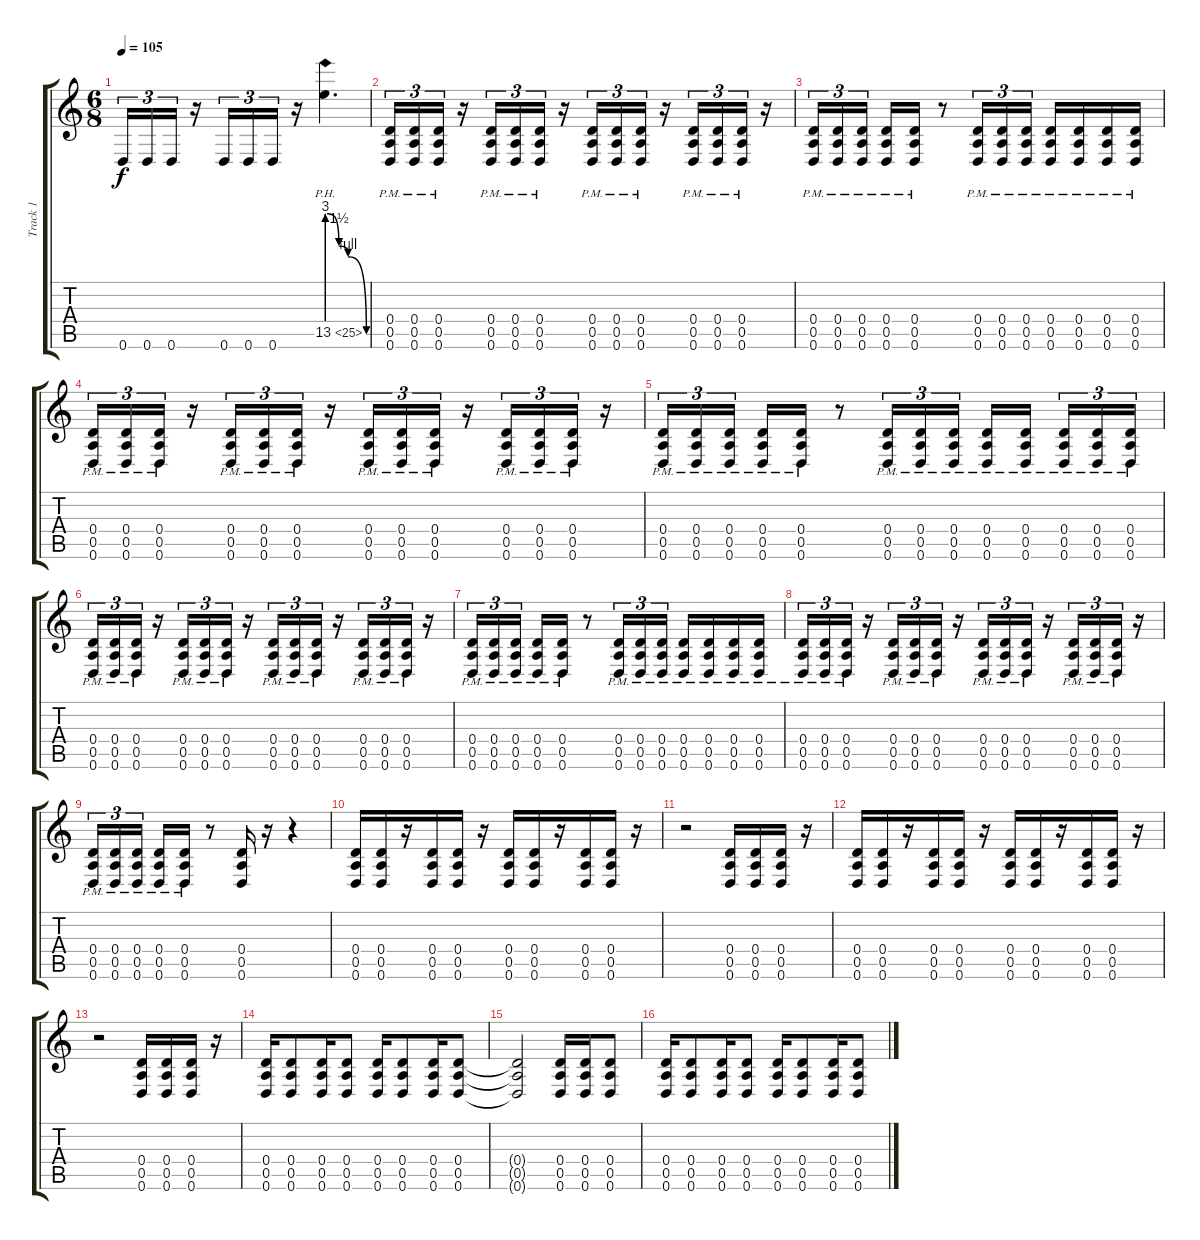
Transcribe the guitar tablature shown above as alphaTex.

\track ("Track 1" "Track 1") {instrument distortionguitar}
\staff {score tabs}
\tuning (E4 B3 G3 D3 A2 D2) {hide}
\ts (6 8)
\tempo 105
\clef g2
\ks c
0.6.16{tu (3 2) dy f} 0.6.16{tu (3 2)} 0.6.16{tu (3 2)} r.16 0.6.16{tu (3 2)} 0.6.16{tu (3 2)} 0.6.16{tu (3 2)} r.16 13.5{be (custom 0 12 18 6 32 4 60 0) ph 12}.4{d} |
(0.4{pm} 0.5{pm} 0.6{pm}).16{tu (3 2)} (0.4{pm} 0.5{pm} 0.6{pm}).16{tu (3 2)} (0.4{pm} 0.5{pm} 0.6{pm}).16{tu (3 2)} r.16 (0.4{pm} 0.5{pm} 0.6{pm}).16{tu (3 2)} (0.4{pm} 0.5{pm} 0.6{pm}).16{tu (3 2)} (0.4{pm} 0.5{pm} 0.6{pm}).16{tu (3 2)} r.16 (0.4{pm} 0.5{pm} 0.6{pm}).16{tu (3 2)} (0.4{pm} 0.5{pm} 0.6{pm}).16{tu (3 2)} (0.4{pm} 0.5{pm} 0.6{pm}).16{tu (3 2)} r.16 (0.4{pm} 0.5{pm} 0.6{pm}).16{tu (3 2)} (0.4{pm} 0.5{pm} 0.6{pm}).16{tu (3 2)} (0.4{pm} 0.5{pm} 0.6{pm}).16{tu (3 2)} r.16 |
(0.4{pm} 0.5{pm} 0.6{pm}).16{tu (3 2)} (0.4{pm} 0.5{pm} 0.6{pm}).16{tu (3 2)} (0.4{pm} 0.5{pm} 0.6{pm}).16{tu (3 2) beam splitsecondary} (0.4{pm} 0.5{pm} 0.6{pm}).16 (0.4{pm} 0.5{pm} 0.6{pm}).16 r.8 (0.4{pm} 0.5{pm} 0.6{pm}).16{tu (3 2)} (0.4{pm} 0.5{pm} 0.6{pm}).16{tu (3 2)} (0.4{pm} 0.5{pm} 0.6{pm}).16{tu (3 2) beam splitsecondary} (0.4{pm} 0.5{pm} 0.6{pm}).16 (0.4{pm} 0.5{pm} 0.6{pm}).16 (0.4{pm} 0.5{pm} 0.6{pm}).16 (0.4{pm} 0.5{pm} 0.6{pm}).16 |
(0.4{pm} 0.5{pm} 0.6{pm}).16{tu (3 2)} (0.4{pm} 0.5{pm} 0.6{pm}).16{tu (3 2)} (0.4{pm} 0.5{pm} 0.6{pm}).16{tu (3 2)} r.16 (0.4{pm} 0.5{pm} 0.6{pm}).16{tu (3 2)} (0.4{pm} 0.5{pm} 0.6{pm}).16{tu (3 2)} (0.4{pm} 0.5{pm} 0.6{pm}).16{tu (3 2)} r.16 (0.4{pm} 0.5{pm} 0.6{pm}).16{tu (3 2)} (0.4{pm} 0.5{pm} 0.6{pm}).16{tu (3 2)} (0.4{pm} 0.5{pm} 0.6{pm}).16{tu (3 2)} r.16 (0.4{pm} 0.5{pm} 0.6{pm}).16{tu (3 2)} (0.4{pm} 0.5{pm} 0.6{pm}).16{tu (3 2)} (0.4{pm} 0.5{pm} 0.6{pm}).16{tu (3 2)} r.16 |
(0.4{pm} 0.5{pm} 0.6{pm}).16{tu (3 2)} (0.4{pm} 0.5{pm} 0.6{pm}).16{tu (3 2)} (0.4{pm} 0.5{pm} 0.6{pm}).16{tu (3 2) beam splitsecondary} (0.4{pm} 0.5{pm} 0.6{pm}).16 (0.4{pm} 0.5{pm} 0.6{pm}).16 r.8 (0.4{pm} 0.5{pm} 0.6{pm}).16{tu (3 2)} (0.4{pm} 0.5{pm} 0.6{pm}).16{tu (3 2)} (0.4{pm} 0.5{pm} 0.6{pm}).16{tu (3 2) beam splitsecondary} (0.4{pm} 0.5{pm} 0.6{pm}).16 (0.4{pm} 0.5{pm} 0.6{pm}).16{beam splitsecondary} (0.4{pm} 0.5{pm} 0.6{pm}).16{tu (3 2)} (0.4{pm} 0.5{pm} 0.6{pm}).16{tu (3 2)} (0.4{pm} 0.5{pm} 0.6{pm}).16{tu (3 2)} |
(0.4{pm} 0.5{pm} 0.6{pm}).16{tu (3 2)} (0.4{pm} 0.5{pm} 0.6{pm}).16{tu (3 2)} (0.4{pm} 0.5{pm} 0.6{pm}).16{tu (3 2)} r.16 (0.4{pm} 0.5{pm} 0.6{pm}).16{tu (3 2)} (0.4{pm} 0.5{pm} 0.6{pm}).16{tu (3 2)} (0.4{pm} 0.5{pm} 0.6{pm}).16{tu (3 2)} r.16 (0.4{pm} 0.5{pm} 0.6{pm}).16{tu (3 2)} (0.4{pm} 0.5{pm} 0.6{pm}).16{tu (3 2)} (0.4{pm} 0.5{pm} 0.6{pm}).16{tu (3 2)} r.16 (0.4{pm} 0.5{pm} 0.6{pm}).16{tu (3 2)} (0.4{pm} 0.5{pm} 0.6{pm}).16{tu (3 2)} (0.4{pm} 0.5{pm} 0.6{pm}).16{tu (3 2)} r.16 |
(0.4{pm} 0.5{pm} 0.6{pm}).16{tu (3 2)} (0.4{pm} 0.5{pm} 0.6{pm}).16{tu (3 2)} (0.4{pm} 0.5{pm} 0.6{pm}).16{tu (3 2) beam splitsecondary} (0.4{pm} 0.5{pm} 0.6{pm}).16 (0.4{pm} 0.5{pm} 0.6{pm}).16 r.8 (0.4{pm} 0.5{pm} 0.6{pm}).16{tu (3 2)} (0.4{pm} 0.5{pm} 0.6{pm}).16{tu (3 2)} (0.4{pm} 0.5{pm} 0.6{pm}).16{tu (3 2) beam splitsecondary} (0.4{pm} 0.5{pm} 0.6{pm}).16 (0.4{pm} 0.5{pm} 0.6{pm}).16 (0.4{pm} 0.5{pm} 0.6{pm}).16 (0.4{pm} 0.5{pm} 0.6{pm}).16 |
(0.4{pm} 0.5{pm} 0.6{pm}).16{tu (3 2)} (0.4{pm} 0.5{pm} 0.6{pm}).16{tu (3 2)} (0.4{pm} 0.5{pm} 0.6{pm}).16{tu (3 2)} r.16 (0.4{pm} 0.5{pm} 0.6{pm}).16{tu (3 2)} (0.4{pm} 0.5{pm} 0.6{pm}).16{tu (3 2)} (0.4{pm} 0.5{pm} 0.6{pm}).16{tu (3 2)} r.16 (0.4{pm} 0.5{pm} 0.6{pm}).16{tu (3 2)} (0.4{pm} 0.5{pm} 0.6{pm}).16{tu (3 2)} (0.4{pm} 0.5{pm} 0.6{pm}).16{tu (3 2)} r.16 (0.4{pm} 0.5{pm} 0.6{pm}).16{tu (3 2)} (0.4{pm} 0.5{pm} 0.6{pm}).16{tu (3 2)} (0.4{pm} 0.5{pm} 0.6{pm}).16{tu (3 2)} r.16 |
(0.4{pm} 0.5{pm} 0.6{pm}).16{tu (3 2)} (0.4{pm} 0.5{pm} 0.6{pm}).16{tu (3 2)} (0.4{pm} 0.5{pm} 0.6{pm}).16{tu (3 2) beam splitsecondary} (0.4{pm} 0.5{pm} 0.6{pm}).16 (0.4{pm} 0.5{pm} 0.6{pm}).16 r.8 (0.4 0.5 0.6).16 r.16 r.4 |
(0.4 0.5 0.6).16 (0.4 0.5 0.6).16 r.16 (0.4 0.5 0.6).16 (0.4 0.5 0.6).16 r.16 (0.4 0.5 0.6).16 (0.4 0.5 0.6).16 r.16 (0.4 0.5 0.6).16 (0.4 0.5 0.6).16 r.16 |
r.2 (0.4 0.5 0.6).16 (0.4 0.5 0.6).16 (0.4 0.5 0.6).16 r.16 |
(0.4 0.5 0.6).16 (0.4 0.5 0.6).16 r.16 (0.4 0.5 0.6).16 (0.4 0.5 0.6).16 r.16 (0.4 0.5 0.6).16 (0.4 0.5 0.6).16 r.16 (0.4 0.5 0.6).16 (0.4 0.5 0.6).16 r.16 |
r.2 (0.4 0.5 0.6).16 (0.4 0.5 0.6).16 (0.4 0.5 0.6).16 r.16 |
(0.4 0.5 0.6).16 (0.4 0.5 0.6).8 (0.4 0.5 0.6).16 (0.4 0.5 0.6).8 (0.4 0.5 0.6).16 (0.4 0.5 0.6).8 (0.4 0.5 0.6).16 (0.4 0.5 0.6).8 |
(0.4{t} 0.5{t} 0.6{t}).2 (0.4 0.5 0.6).16 (0.4 0.5 0.6).16 (0.4 0.5 0.6).8 |
(0.4 0.5 0.6).16 (0.4 0.5 0.6).8 (0.4 0.5 0.6).16 (0.4 0.5 0.6).8 (0.4 0.5 0.6).16 (0.4 0.5 0.6).8 (0.4 0.5 0.6).16 (0.4 0.5 0.6).8
